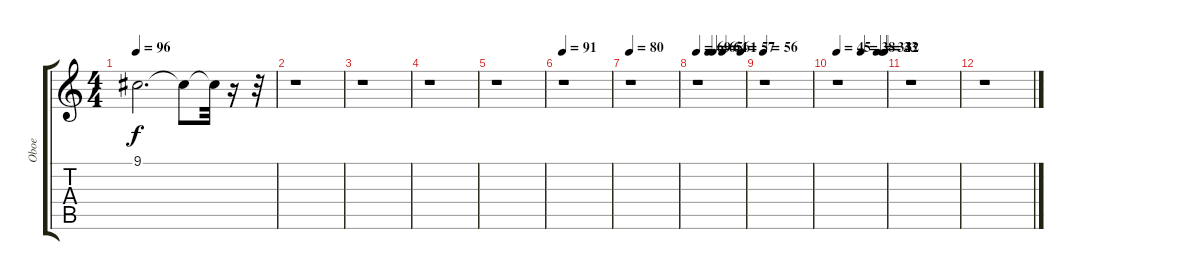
\track ("Oboe" "Oboe") {instrument rockorgan}
\staff {score tabs}
\tuning (E4 B3 G3 D3 A2 E2) {hide}
\ts (4 4)
\tempo 96
\clef g2
\ks c
9.1{t}.2{d dy f} 9.1{t}.8 9.1{t}.32 r.16 r.32 |
r.1 |
r.1 |
r.1 |
r.1 |
\tempo 91
r.1 |
\tempo 80
r.1 |
\tempo 69
\tempo (65 0.25)
\tempo (64 0.34375)
\tempo (61 0.54375)
\tempo (57 0.91875)
r.1 |
\tempo 56
r.1 |
\tempo 45
\tempo (38 0.5)
\tempo (34 0.8229166666666666)
\tempo (33 0.9479166666666666)
\tempo (32 0.9791666666666666)
r.1 |
r.1 |
r.1
